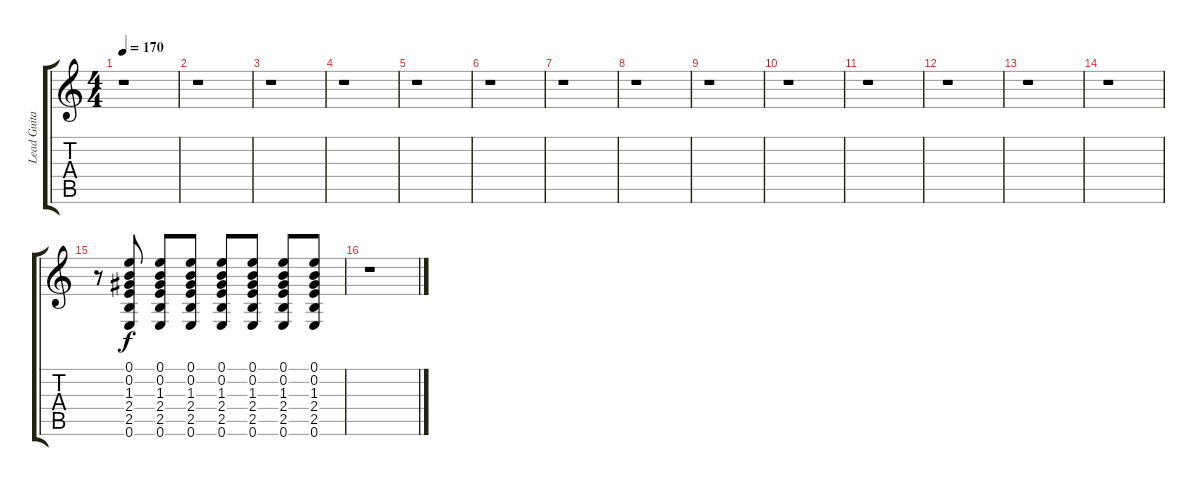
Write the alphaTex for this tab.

\track ("Lead Guitar" "Lead Guita") {instrument overdrivenguitar}
\staff {score tabs}
\tuning (E4 B3 G3 D3 A2 E2) {hide}
\ts (4 4)
\tempo 170
\clef g2
\ks c
r.1{dy f} |
r.1 |
r.1 |
r.1 |
r.1 |
r.1 |
r.1 |
r.1 |
r.1 |
r.1 |
r.1 |
r.1 |
r.1 |
r.1 |
r.8{instrument electricguitarclean} (0.1 0.2 1.3 2.4 2.5 0.6).8 (0.1 0.2 1.3 2.4 2.5 0.6).8 (0.1 0.2 1.3 2.4 2.5 0.6).8 (0.1 0.2 1.3 2.4 2.5 0.6).8 (0.1 0.2 1.3 2.4 2.5 0.6).8 (0.1 0.2 1.3 2.4 2.5 0.6).8 (0.1 0.2 1.3 2.4 2.5 0.6).8 |
r.1
